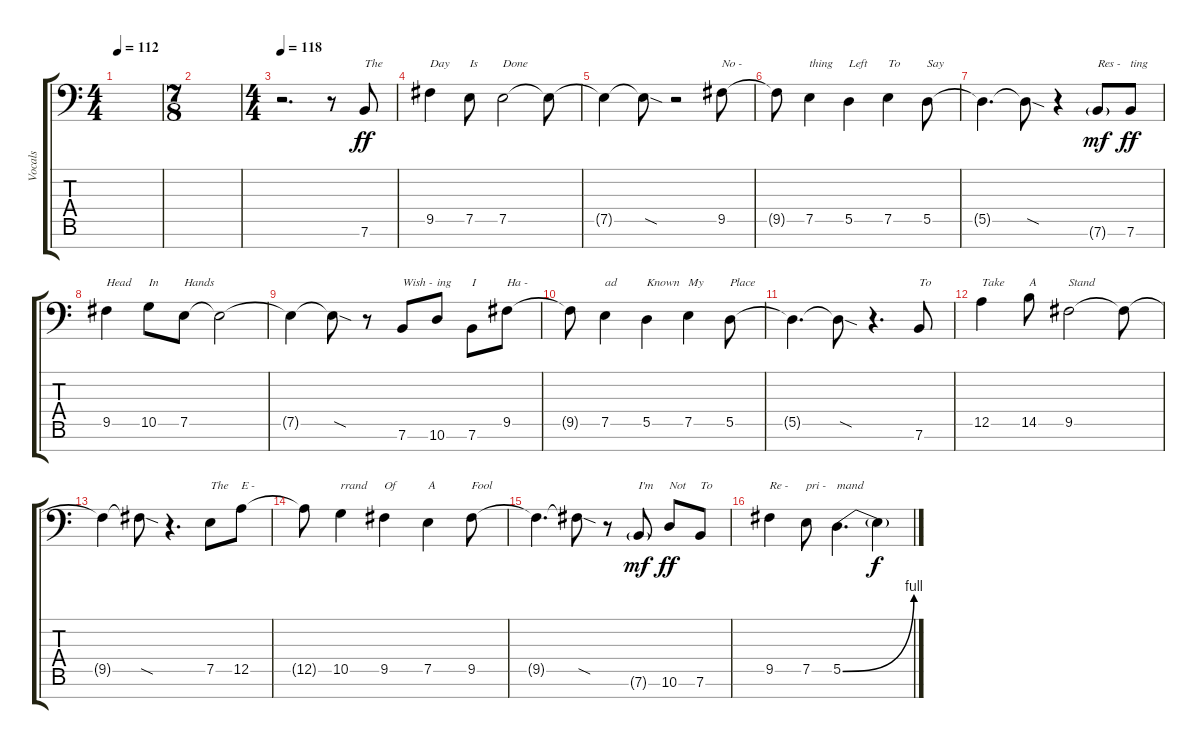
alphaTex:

\track ("Vocals" "Vocals") {instrument bassoon}
\staff {score tabs}
\tuning (D4 A3 E3 D3 A2 E2 A1) {hide}
\ts (4 4)
\tempo 112
\clef f4
\ks c
|
\ts (7 8)
|
\ts (4 4)
\section ("" "")
\tempo 118
r.2{d} r.8 7.6.8{txt "The" dy ff} |
9.5.4{txt "Day"} 7.5.8{txt "Is"} 7.5.2{txt "Done"} 7.5{t}.8 |
7.5{t}.4 7.5{sod t}.8 r.2 9.5.8{txt "No -"} |
9.5{t}.8 7.5.4{txt "thing"} 5.5.4{txt "Left"} 7.5.4{txt "To"} 5.5.8{txt "Say"} |
5.5{t}.4{d} 5.5{sod t}.8 r.4 7.6{g}.8{txt "Res - " dy mf} 7.6.8{txt "ting" dy ff} |
9.5.4{txt "Head"} 10.5.8{txt "In"} 7.5.8{txt "Hands"} 7.5{t}.2 |
7.5{t}.4 7.5{sod t}.8 r.8 7.6.8{txt "Wish - "} 10.6.8{txt "ing"} 7.6.8{txt "I "} 9.5.8{txt "Ha - "} |
9.5{t}.8 7.5.4{txt "ad"} 5.5.4{txt "Known"} 7.5.4{txt "My "} 5.5.8{txt "Place"} |
5.5{t}.4{d} 5.5{sod t}.8 r.4{d} 7.6.8{txt "To"} |
12.5.4{txt "Take"} 14.5.8{txt "A"} 9.5.2{txt "Stand"} 9.5{t}.8 |
9.5{t}.4 9.5{sod t}.8 r.4{d} 7.5.8{txt "The"} 12.5.8{txt "E - "} |
12.5{t}.8 10.5.4{txt "rrand "} 9.5.4{txt "Of"} 7.5.4{txt "A"} 9.5.8{txt "Fool"} |
9.5{t}.4{d} 9.5{sod t}.8 r.8 7.6{g}.8{txt "I'm" dy mf} 10.6.8{txt "Not" dy ff} 7.6.8{txt "To"} |
9.5.4{txt "Re - "} 7.5.8{txt "pri - "} 5.5{be (bend 0 0 60 4)}.4{d txt "mand"} 5.5{t}.4{dy f}
